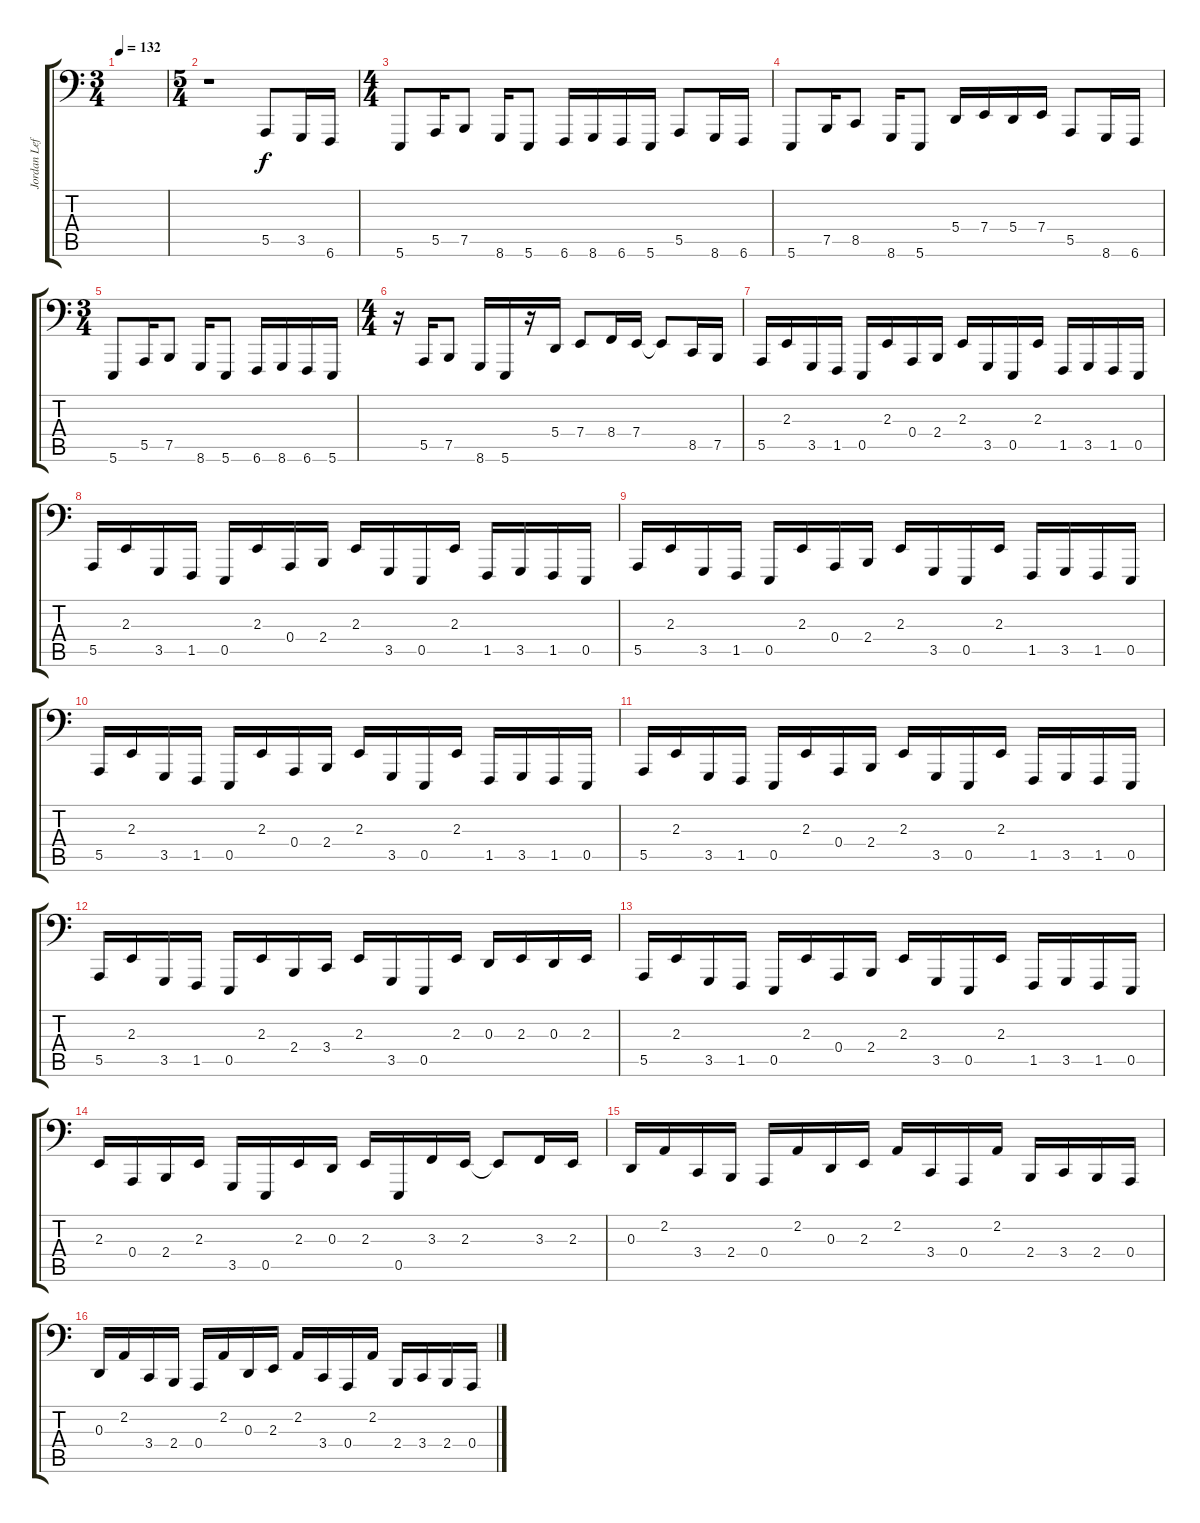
\track ("Jordan Left Hand" "Jordan Lef") {instrument honkytonkpiano}
\staff {score tabs}
\tuning (C3 G2 D2 A1 E1 B0) {hide}
\ts (3 4)
\tempo 132
\clef f4
\ks c
|
\ts (5 4)
r.1{volume 11 instrument honkytonkpiano} 5.5.8 3.5.16 6.6.16 |
\ts (4 4)
5.6.8 5.5.16 7.5.8 8.6.16 5.6.8 6.6.16 8.6.16 6.6.16 5.6.16 5.5.8 8.6.16 6.6.16 |
5.6.8 7.5.16 8.5.8 8.6.16 5.6.8 5.4.16 7.4.16 5.4.16 7.4.16 5.5.8 8.6.16 6.6.16 |
\ts (3 4)
5.6.8 5.5.16 7.5.8 8.6.16 5.6.8 6.6.16 8.6.16 6.6.16 5.6.16 |
\ts (4 4)
r.16 5.5.16 7.5.8 8.6.16 5.6.16 r.16 5.4.16 7.4.8 8.4.16 7.4.16 7.4{t}.8 8.5.16 7.5.16 |
5.5.16 2.3.16 3.5.16 1.5.16 0.5.16 2.3.16 0.4.16 2.4.16 2.3.16 3.5.16 0.5.16 2.3.16 1.5.16 3.5.16 1.5.16 0.5.16 |
5.5.16 2.3.16 3.5.16 1.5.16 0.5.16 2.3.16 0.4.16 2.4.16 2.3.16 3.5.16 0.5.16 2.3.16 1.5.16 3.5.16 1.5.16 0.5.16 |
5.5.16 2.3.16 3.5.16 1.5.16 0.5.16 2.3.16 0.4.16 2.4.16 2.3.16 3.5.16 0.5.16 2.3.16 1.5.16 3.5.16 1.5.16 0.5.16 |
5.5.16 2.3.16 3.5.16 1.5.16 0.5.16 2.3.16 0.4.16 2.4.16 2.3.16 3.5.16 0.5.16 2.3.16 1.5.16 3.5.16 1.5.16 0.5.16 |
5.5.16 2.3.16 3.5.16 1.5.16 0.5.16 2.3.16 0.4.16 2.4.16 2.3.16 3.5.16 0.5.16 2.3.16 1.5.16 3.5.16 1.5.16 0.5.16 |
5.5.16 2.3.16 3.5.16 1.5.16 0.5.16 2.3.16 2.4.16 3.4.16 2.3.16 3.5.16 0.5.16 2.3.16 0.3.16 2.3.16 0.3.16 2.3.16 |
5.5.16 2.3.16 3.5.16 1.5.16 0.5.16 2.3.16 0.4.16 2.4.16 2.3.16 3.5.16 0.5.16 2.3.16 1.5.16 3.5.16 1.5.16 0.5.16 |
2.3.16 0.4.16 2.4.16 2.3.16 3.5.16 0.5.16 2.3.16 0.3.16 2.3.16 0.5.16 3.3.16 2.3.16 2.3{t}.8 3.3.16 2.3.16 |
0.3.16 2.2.16 3.4.16 2.4.16 0.4.16 2.2.16 0.3.16 2.3.16 2.2.16 3.4.16 0.4.16 2.2.16 2.4.16 3.4.16 2.4.16 0.4.16 |
0.3.16 2.2.16 3.4.16 2.4.16 0.4.16 2.2.16 0.3.16 2.3.16 2.2.16 3.4.16 0.4.16 2.2.16 2.4.16 3.4.16 2.4.16 0.4.16
